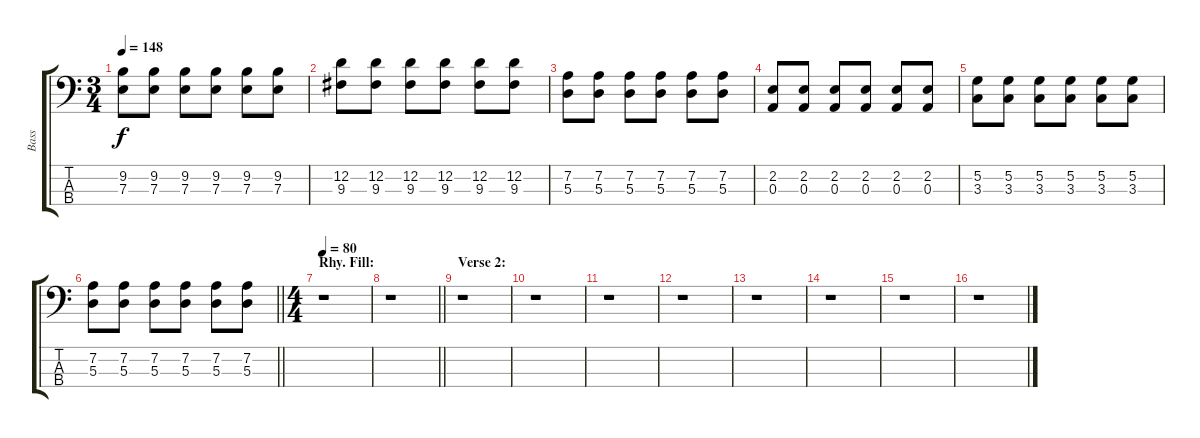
\track ("Bass" "Bass") {instrument electricbassfinger}
\staff {score tabs}
\tuning (G2 D2 A1 E1) {hide}
\ts (3 4)
\tempo 148
\clef f4
\ks c
(9.2 7.3).8{dy f} (9.2 7.3).8 (9.2 7.3).8 (9.2 7.3).8 (9.2 7.3).8 (9.2 7.3).8 |
(12.2 9.3).8 (12.2 9.3).8 (12.2 9.3).8 (12.2 9.3).8 (12.2 9.3).8 (12.2 9.3).8 |
(7.2 5.3).8 (7.2 5.3).8 (7.2 5.3).8 (7.2 5.3).8 (7.2 5.3).8 (7.2 5.3).8 |
(2.2 0.3).8 (2.2 0.3).8 (2.2 0.3).8 (2.2 0.3).8 (2.2 0.3).8 (2.2 0.3).8 |
(5.2 3.3).8 (5.2 3.3).8 (5.2 3.3).8 (5.2 3.3).8 (5.2 3.3).8 (5.2 3.3).8 |
\barLineRight lightlight
(7.2 5.3).8 (7.2 5.3).8 (7.2 5.3).8 (7.2 5.3).8 (7.2 5.3).8 (7.2 5.3).8 |
\ts (4 4)
\section ("" "Rhy. Fill:")
\tempo 80
r.1 |
\barLineRight lightlight
r.1 |
\section ("" "Verse 2:")
r.1 |
r.1 |
r.1 |
r.1 |
r.1 |
r.1 |
r.1 |
r.1
